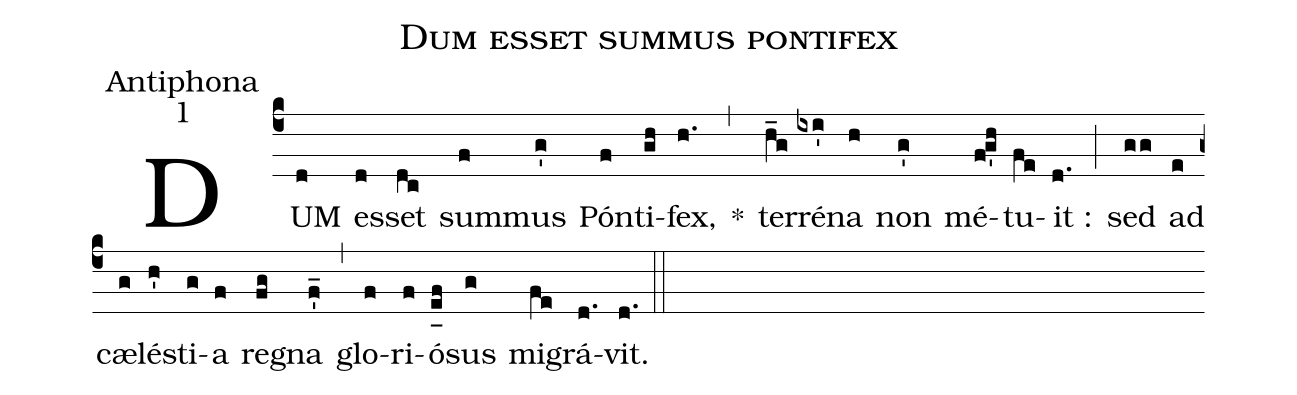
name:Dum esset summus pontifex;
office-part:Antiphona;
mode:1;
%%
(c4) DUM(d) es(d)set(dc) sum(f)mus(g') Pón(f)ti(gh)fex,(h.) *(,) ter(h_g)ré(ixi')na(h) non(g') mé(f!g'h)tu(fe)it :(d.) (;) sed(gg) ad(e) cæ(g)lé(h')sti(g)a(f) re(fg)gna(f'_) (,) glo(f)ri(f)ó(e_[uh:l]f)sus(g) mi(fe)grá(d.)vit.(d.) (::)
